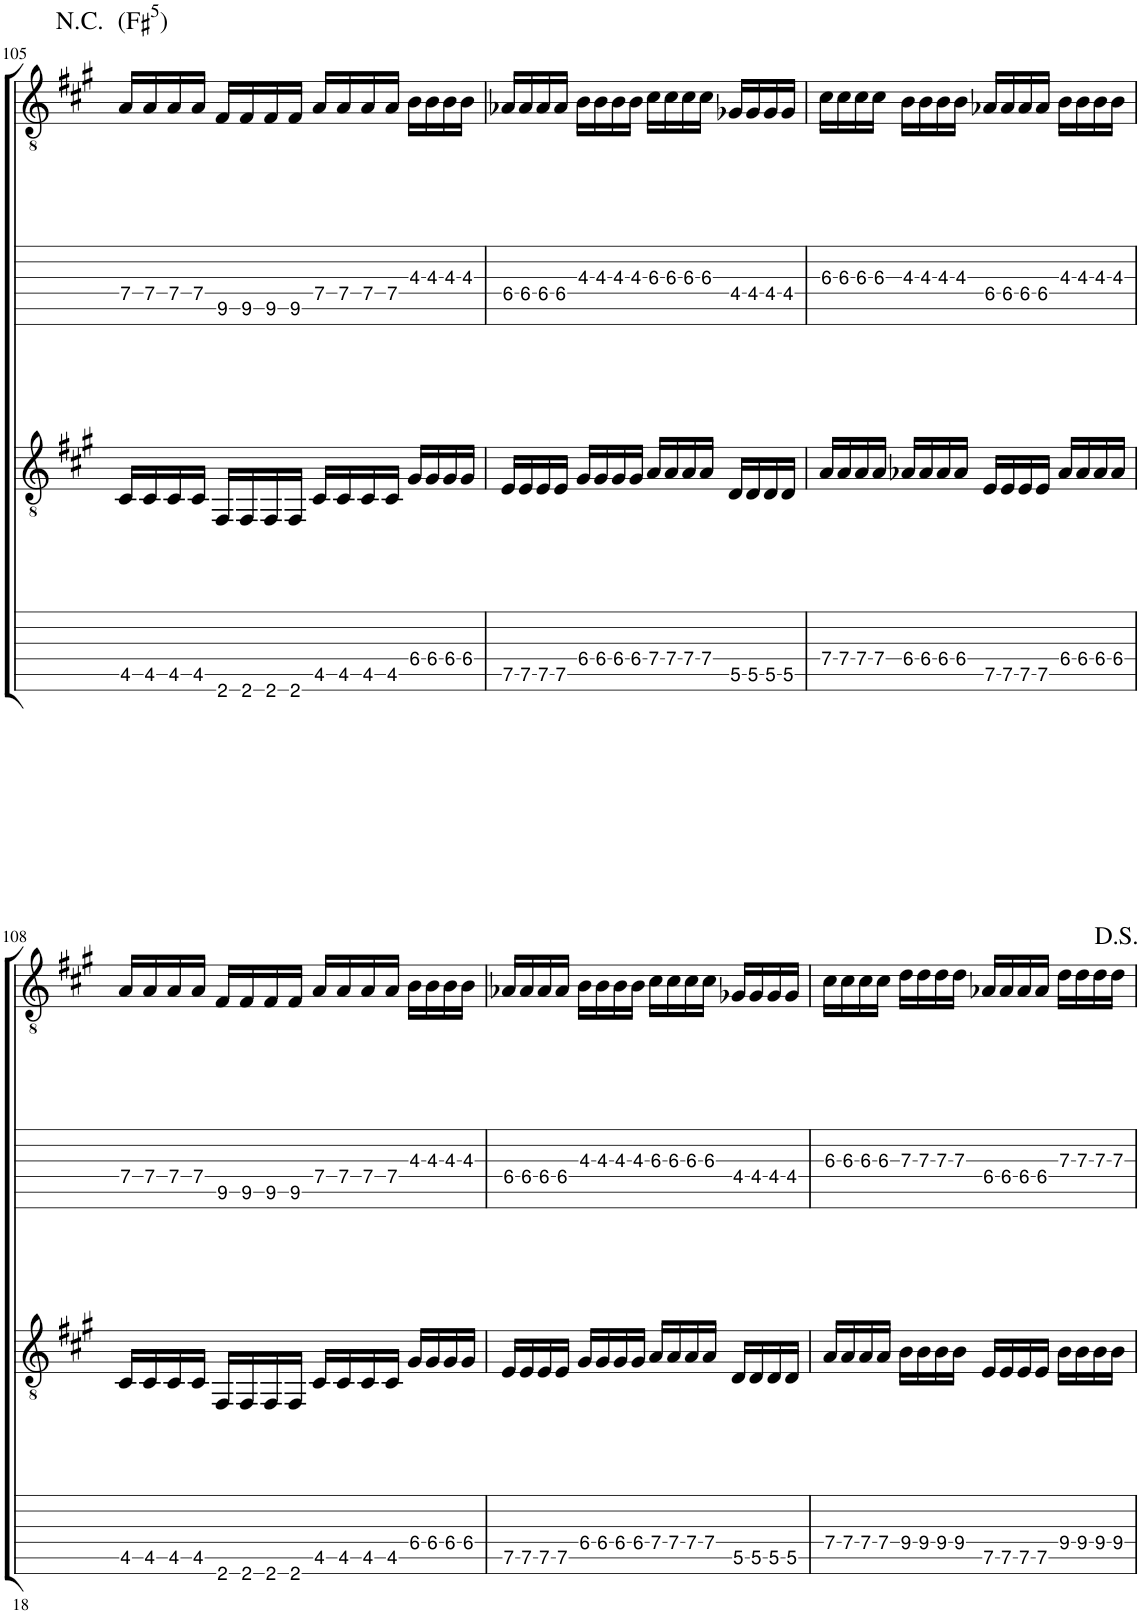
**kern	**kern	**kern	**kern
*part4	*part3	*part2	*part1
*staff4	*staff3	*staff2	*staff1
*I"Электрогитара	*I"Электрогитара	*I"Электрогитара	*I"Электрогитара
!!LO:PB:g=z
*	*clefGv2	*	*clefGv2
*k[f#c#g#]	*k[f#c#g#]	*k[f#c#g#]	*k[f#c#g#]
*M4/4	*M4/4	*M4/4	*M4/4
=105	=105	=105	=105
!	!	!	!LO:TX:a:t=(F♯
!	!	!	!LO:TX:a:t=5
!	!	!	!LO:TX:a:t=)
!	!	!	!LO:TX:a:t=N.C.
16C#LL	16C#/LL	16ALL	16A/LL
16C#J	16C#/	16AJ	16A/
16C#L	16C#/	16AL	16A/
16C#JJ	16C#/JJ	16AJJ	16A/JJ
16FF#LL	16FF#/LL	16F#LL	16F#/LL
16FF#J	16FF#/	16F#J	16F#/
16FF#L	16FF#/	16F#L	16F#/
16FF#JJ	16FF#/JJ	16F#JJ	16F#/JJ
16C#LL	16C#/LL	16ALL	16A/LL
16C#J	16C#/	16AJ	16A/
16C#L	16C#/	16AL	16A/
16C#JJ	16C#/JJ	16AJJ	16A/JJ
16G#LL	16G#/LL	16BLL	16B\LL
16G#J	16G#/	16BJ	16B\
16G#L	16G#/	16BL	16B\
16G#JJ	16G#/JJ	16BJJ	16B\JJ
=106	=106	=106	=106
16ELL	16E/LL	16A-XLL	16A-X/LL
16EJ	16E/	16A-J	16A-/
16EL	16E/	16A-L	16A-/
16EJJ	16E/JJ	16A-JJ	16A-/JJ
16G#LL	16G#/LL	16BLL	16B\LL
16G#J	16G#/	16BJ	16B\
16G#L	16G#/	16BL	16B\
16G#JJ	16G#/JJ	16BJJ	16B\JJ
16ALL	16A/LL	16c#LL	16c#\LL
16AJ	16A/	16c#J	16c#\
16AL	16A/	16c#L	16c#\
16AJJ	16A/JJ	16c#JJ	16c#\JJ
16DLL	16D/LL	16G-XLL	16G-X/LL
16DJ	16D/	16G-J	16G-/
16DL	16D/	16G-L	16G-/
16DJJ	16D/JJ	16G-JJ	16G-/JJ
=107	=107	=107	=107
16ALL	16A/LL	16c#LL	16c#\LL
16AJ	16A/	16c#J	16c#\
16AL	16A/	16c#L	16c#\
16AJJ	16A/JJ	16c#JJ	16c#\JJ
16A-XLL	16A-X/LL	16BLL	16B\LL
16A-J	16A-/	16BJ	16B\
16A-L	16A-/	16BL	16B\
16A-JJ	16A-/JJ	16BJJ	16B\JJ
16ELL	16E/LL	16A-XLL	16A-X/LL
16EJ	16E/	16A-J	16A-/
16EL	16E/	16A-L	16A-/
16EJJ	16E/JJ	16A-JJ	16A-/JJ
16A-LL	16A-/LL	16BLL	16B\LL
16A-J	16A-/	16BJ	16B\
16A-L	16A-/	16BL	16B\
16A-JJ	16A-/JJ	16BJJ	16B\JJ
!!LO:LB:g=z
=108	=108	=108	=108
16C#LL	16C#/LL	16ALL	16A/LL
16C#J	16C#/	16AJ	16A/
16C#L	16C#/	16AL	16A/
16C#JJ	16C#/JJ	16AJJ	16A/JJ
16FF#LL	16FF#/LL	16F#LL	16F#/LL
16FF#J	16FF#/	16F#J	16F#/
16FF#L	16FF#/	16F#L	16F#/
16FF#JJ	16FF#/JJ	16F#JJ	16F#/JJ
16C#LL	16C#/LL	16ALL	16A/LL
16C#J	16C#/	16AJ	16A/
16C#L	16C#/	16AL	16A/
16C#JJ	16C#/JJ	16AJJ	16A/JJ
16G#LL	16G#/LL	16BLL	16B\LL
16G#J	16G#/	16BJ	16B\
16G#L	16G#/	16BL	16B\
16G#JJ	16G#/JJ	16BJJ	16B\JJ
=109	=109	=109	=109
16ELL	16E/LL	16A-XLL	16A-X/LL
16EJ	16E/	16A-J	16A-/
16EL	16E/	16A-L	16A-/
16EJJ	16E/JJ	16A-JJ	16A-/JJ
16G#LL	16G#/LL	16BLL	16B\LL
16G#J	16G#/	16BJ	16B\
16G#L	16G#/	16BL	16B\
16G#JJ	16G#/JJ	16BJJ	16B\JJ
16ALL	16A/LL	16c#LL	16c#\LL
16AJ	16A/	16c#J	16c#\
16AL	16A/	16c#L	16c#\
16AJJ	16A/JJ	16c#JJ	16c#\JJ
16DLL	16D/LL	16G-XLL	16G-X/LL
16DJ	16D/	16G-J	16G-/
16DL	16D/	16G-L	16G-/
16DJJ	16D/JJ	16G-JJ	16G-/JJ
=110	=110	=110	=110
16ALL	16A/LL	16c#LL	16c#\LL
16AJ	16A/	16c#J	16c#\
16AL	16A/	16c#L	16c#\
16AJJ	16A/JJ	16c#JJ	16c#\JJ
16BLL	16B\LL	16dLL	16d\LL
16BJ	16B\	16dJ	16d\
16BL	16B\	16dL	16d\
16BJJ	16B\JJ	16dJJ	16d\JJ
16ELL	16E/LL	16A-XLL	16A-X/LL
16EJ	16E/	16A-J	16A-/
16EL	16E/	16A-L	16A-/
16EJJ	16E/JJ	16A-JJ	16A-/JJ
16BLL	16B\LL	16dLL	16d\LL
16BJ	16B\	16dJ	16d\
16BL	16B\	16dL	16d\
16BJJ	16B\JJ	16dJJ	16d\JJ
=	=	=	=
*-	*-	*-	*-
